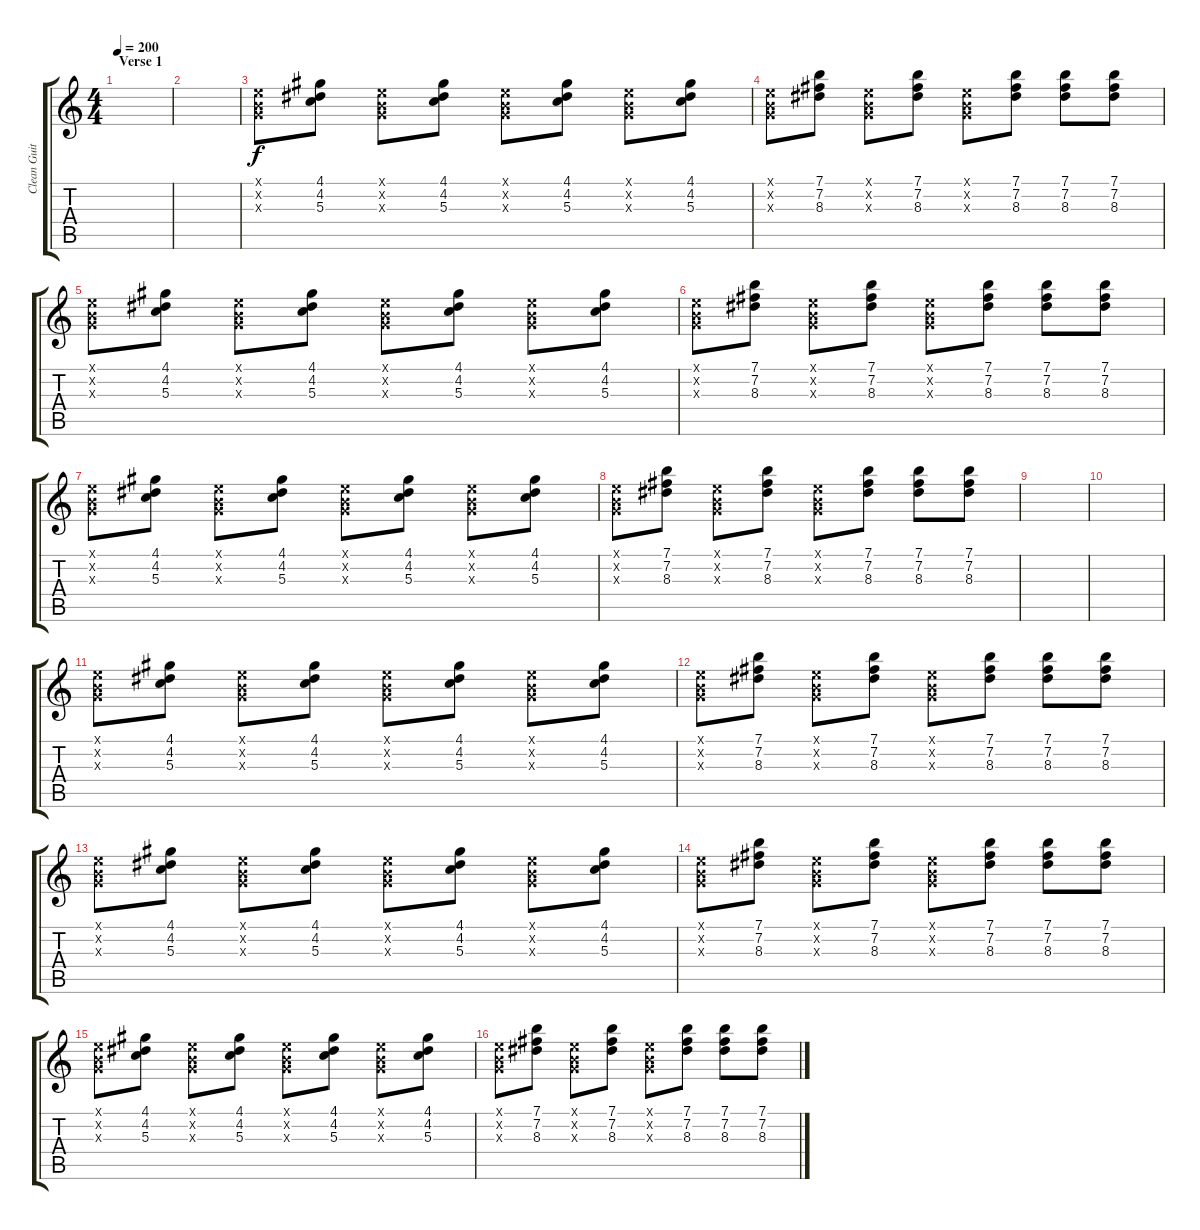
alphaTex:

\track ("Clean Guitar" "Clean Guit") {instrument electricguitarclean}
\staff {score tabs}
\tuning (E4 B3 G3 D3 A2 E2) {hide}
\ts (4 4)
\section ("" "Verse 1")
\tempo 200
\clef g2
\ks c
|
|
(0.1{x} 0.2{x} 0.3{x}).8 (4.1 4.2 5.3).8 (0.1{x} 0.2{x} 0.3{x}).8 (4.1 4.2 5.3).8 (0.1{x} 0.2{x} 0.3{x}).8 (4.1 4.2 5.3).8 (0.1{x} 0.2{x} 0.3{x}).8 (4.1 4.2 5.3).8 |
(0.1{x} 0.2{x} 0.3{x}).8 (7.1 7.2 8.3).8 (0.1{x} 0.2{x} 0.3{x}).8 (7.1 7.2 8.3).8 (0.1{x} 0.2{x} 0.3{x}).8 (7.1 7.2 8.3).8 (7.1 7.2 8.3).8 (7.1 7.2 8.3).8 |
(0.1{x} 0.2{x} 0.3{x}).8 (4.1 4.2 5.3).8 (0.1{x} 0.2{x} 0.3{x}).8 (4.1 4.2 5.3).8 (0.1{x} 0.2{x} 0.3{x}).8 (4.1 4.2 5.3).8 (0.1{x} 0.2{x} 0.3{x}).8 (4.1 4.2 5.3).8 |
(0.1{x} 0.2{x} 0.3{x}).8 (7.1 7.2 8.3).8 (0.1{x} 0.2{x} 0.3{x}).8 (7.1 7.2 8.3).8 (0.1{x} 0.2{x} 0.3{x}).8 (7.1 7.2 8.3).8 (7.1 7.2 8.3).8 (7.1 7.2 8.3).8 |
(0.1{x} 0.2{x} 0.3{x}).8 (4.1 4.2 5.3).8 (0.1{x} 0.2{x} 0.3{x}).8 (4.1 4.2 5.3).8 (0.1{x} 0.2{x} 0.3{x}).8 (4.1 4.2 5.3).8 (0.1{x} 0.2{x} 0.3{x}).8 (4.1 4.2 5.3).8 |
(0.1{x} 0.2{x} 0.3{x}).8 (7.1 7.2 8.3).8 (0.1{x} 0.2{x} 0.3{x}).8 (7.1 7.2 8.3).8 (0.1{x} 0.2{x} 0.3{x}).8 (7.1 7.2 8.3).8 (7.1 7.2 8.3).8 (7.1 7.2 8.3).8 |
|
|
(0.1{x} 0.2{x} 0.3{x}).8 (4.1 4.2 5.3).8 (0.1{x} 0.2{x} 0.3{x}).8 (4.1 4.2 5.3).8 (0.1{x} 0.2{x} 0.3{x}).8 (4.1 4.2 5.3).8 (0.1{x} 0.2{x} 0.3{x}).8 (4.1 4.2 5.3).8 |
(0.1{x} 0.2{x} 0.3{x}).8 (7.1 7.2 8.3).8 (0.1{x} 0.2{x} 0.3{x}).8 (7.1 7.2 8.3).8 (0.1{x} 0.2{x} 0.3{x}).8 (7.1 7.2 8.3).8 (7.1 7.2 8.3).8 (7.1 7.2 8.3).8 |
(0.1{x} 0.2{x} 0.3{x}).8 (4.1 4.2 5.3).8 (0.1{x} 0.2{x} 0.3{x}).8 (4.1 4.2 5.3).8 (0.1{x} 0.2{x} 0.3{x}).8 (4.1 4.2 5.3).8 (0.1{x} 0.2{x} 0.3{x}).8 (4.1 4.2 5.3).8 |
(0.1{x} 0.2{x} 0.3{x}).8 (7.1 7.2 8.3).8 (0.1{x} 0.2{x} 0.3{x}).8 (7.1 7.2 8.3).8 (0.1{x} 0.2{x} 0.3{x}).8 (7.1 7.2 8.3).8 (7.1 7.2 8.3).8 (7.1 7.2 8.3).8 |
(0.1{x} 0.2{x} 0.3{x}).8 (4.1 4.2 5.3).8 (0.1{x} 0.2{x} 0.3{x}).8 (4.1 4.2 5.3).8 (0.1{x} 0.2{x} 0.3{x}).8 (4.1 4.2 5.3).8 (0.1{x} 0.2{x} 0.3{x}).8 (4.1 4.2 5.3).8 |
(0.1{x} 0.2{x} 0.3{x}).8 (7.1 7.2 8.3).8 (0.1{x} 0.2{x} 0.3{x}).8 (7.1 7.2 8.3).8 (0.1{x} 0.2{x} 0.3{x}).8 (7.1 7.2 8.3).8 (7.1 7.2 8.3).8 (7.1 7.2 8.3).8
